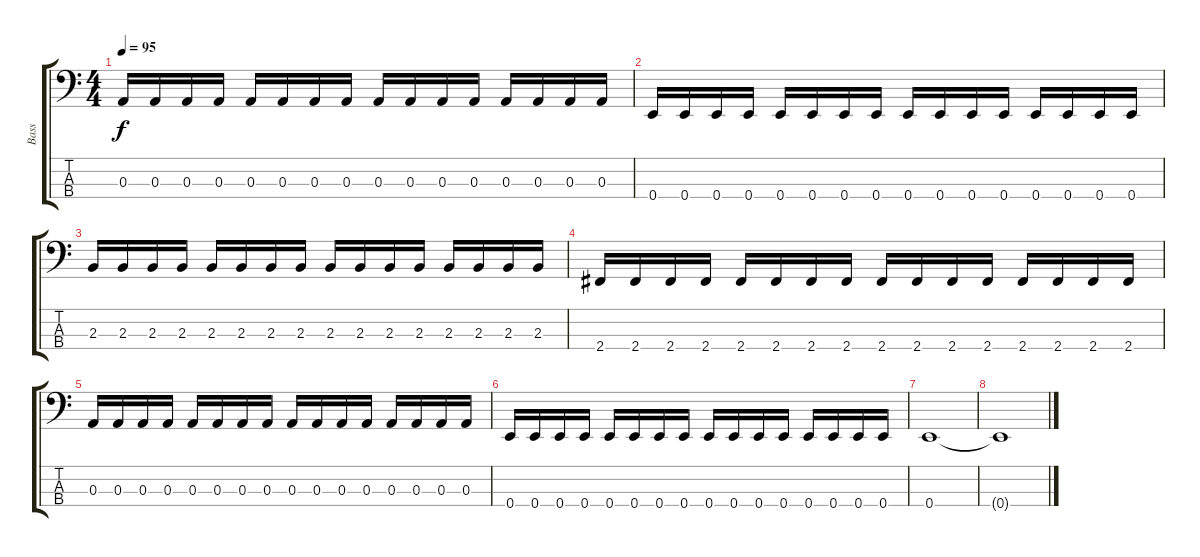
\track ("Bass" "Bass") {instrument electricbasspick}
\staff {score tabs}
\tuning (G2 D2 A1 E1) {hide}
\ts (4 4)
\tempo 95
\clef f4
\ks c
0.3.16{dy f} 0.3.16 0.3.16 0.3.16 0.3.16 0.3.16 0.3.16 0.3.16 0.3.16 0.3.16 0.3.16 0.3.16 0.3.16 0.3.16 0.3.16 0.3.16 |
0.4.16 0.4.16 0.4.16 0.4.16 0.4.16 0.4.16 0.4.16 0.4.16 0.4.16 0.4.16 0.4.16 0.4.16 0.4.16 0.4.16 0.4.16 0.4.16 |
2.3.16 2.3.16 2.3.16 2.3.16 2.3.16 2.3.16 2.3.16 2.3.16 2.3.16 2.3.16 2.3.16 2.3.16 2.3.16 2.3.16 2.3.16 2.3.16 |
2.4.16 2.4.16 2.4.16 2.4.16 2.4.16 2.4.16 2.4.16 2.4.16 2.4.16 2.4.16 2.4.16 2.4.16 2.4.16 2.4.16 2.4.16 2.4.16 |
0.3.16 0.3.16 0.3.16 0.3.16 0.3.16 0.3.16 0.3.16 0.3.16 0.3.16 0.3.16 0.3.16 0.3.16 0.3.16 0.3.16 0.3.16 0.3.16 |
0.4.16 0.4.16 0.4.16 0.4.16 0.4.16 0.4.16 0.4.16 0.4.16 0.4.16 0.4.16 0.4.16 0.4.16 0.4.16 0.4.16 0.4.16 0.4.16 |
0.4.1 |
0.4{t}.1
